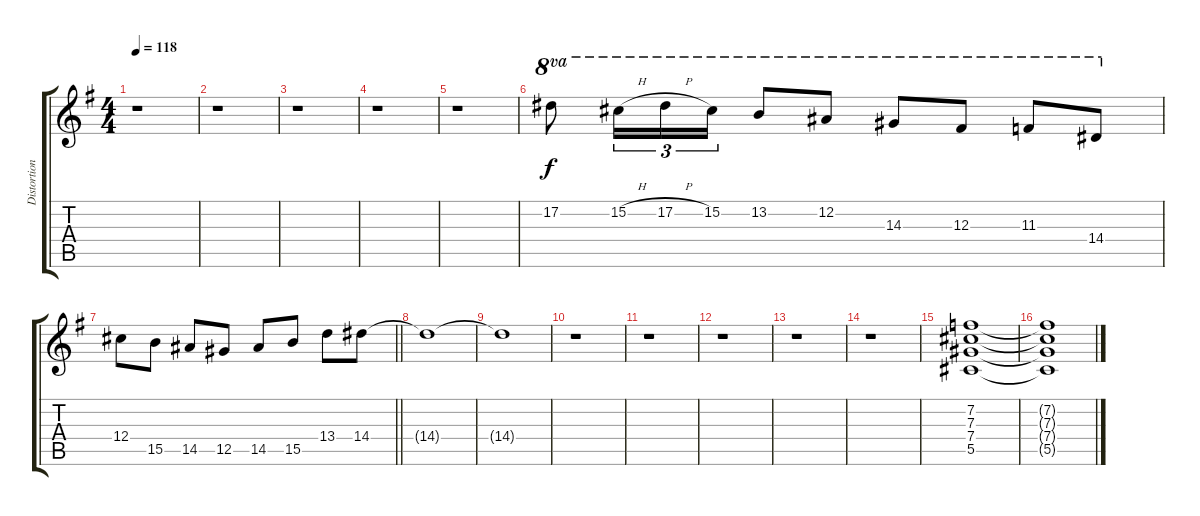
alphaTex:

\track ("Distortion" "Distortion") {instrument distortionguitar}
\staff {score tabs}
\tuning (Eb4 Bb3 Gb3 Db3 Ab2 Eb2) {hide}
\ts (4 4)
\tempo 118
\clef g2
\ks g
r.1{dy f} |
r.1 |
r.1 |
r.1 |
r.1 |
17.2.8{ot 8va} 15.2{h}.16{tu (3 2) ot 8va} 17.2{h}.16{tu (3 2) ot 8va} 15.2.16{tu (3 2) ot 8va} 13.2.8{ot 8va} 12.2.8{ot 8va} 14.3.8{ot 8va} 12.3.8{ot 8va} 11.3.8{ot 8va} 14.4.8{ot 8va} |
\barLineRight lightlight
12.4.8 15.5.8 14.5.8 12.5.8 14.5.8 15.5.8 13.4.8 14.4.8 |
14.4{t}.1 |
14.4{t}.1 |
r.1 |
r.1 |
r.1 |
r.1 |
r.1 |
(7.2 7.3 7.4 5.5).1 |
(7.2{t} 7.3{t} 7.4{t} 5.5{t}).1
